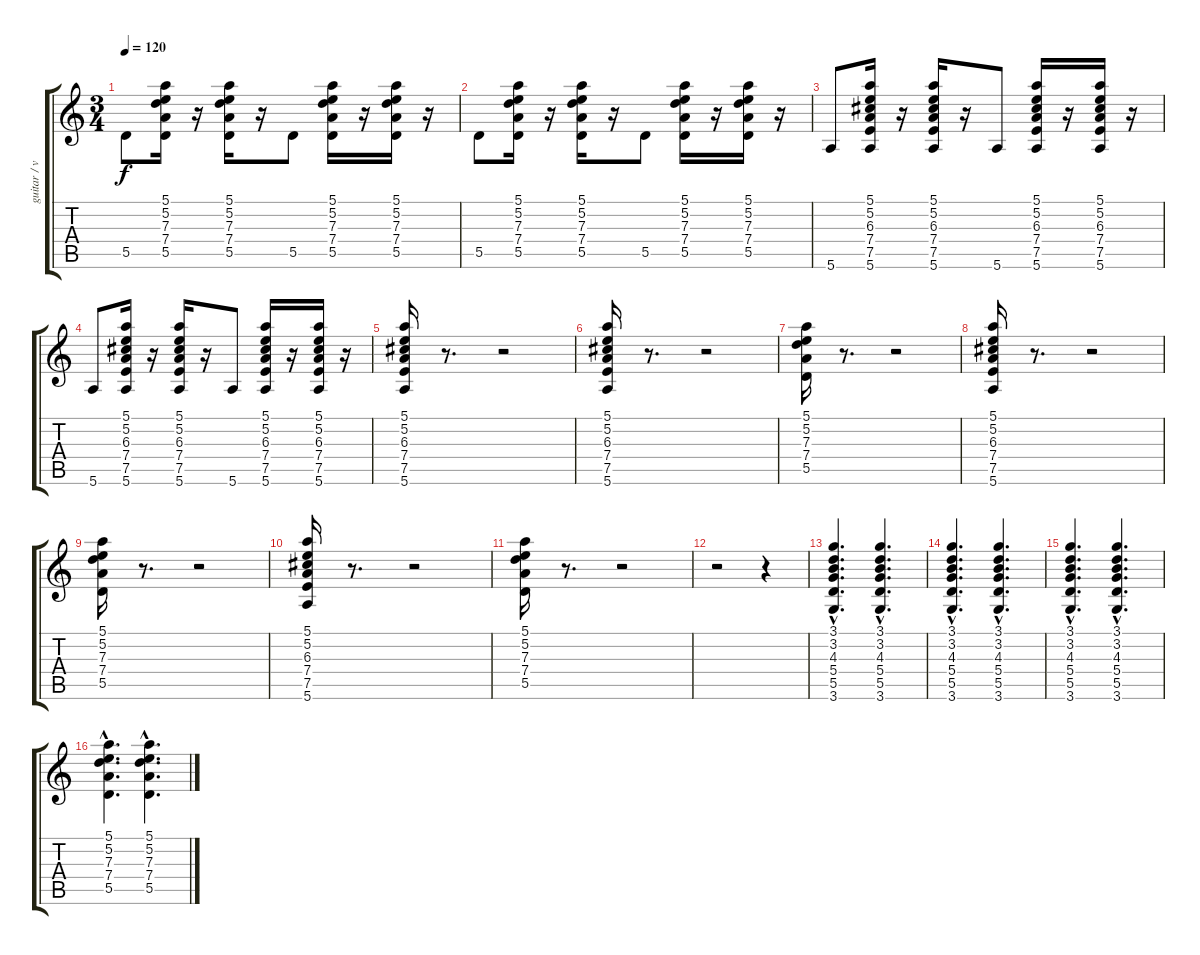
\track ("guitar / voix" "guitar / v") {instrument acousticguitarnylon}
\staff {score tabs}
\tuning (E4 B3 G3 D3 A2 E2) {hide}
\ts (3 4)
\tempo 120
\clef g2
\ks c
5.5.8{dy f} (5.1 5.2 7.3 7.4 5.5).16 r.16 (5.1 5.2 7.3 7.4 5.5).16 r.16 5.5.8 (5.1 5.2 7.3 7.4 5.5).16 r.16 (5.1 5.2 7.3 7.4 5.5).16 r.16 |
5.5.8 (5.1 5.2 7.3 7.4 5.5).16 r.16 (5.1 5.2 7.3 7.4 5.5).16 r.16 5.5.8 (5.1 5.2 7.3 7.4 5.5).16 r.16 (5.1 5.2 7.3 7.4 5.5).16 r.16 |
5.6.8 (5.1 5.2 6.3 7.4 7.5 5.6).16 r.16 (5.1 5.2 6.3 7.4 7.5 5.6).16 r.16 5.6.8 (5.1 5.2 6.3 7.4 7.5 5.6).16 r.16 (5.1 5.2 6.3 7.4 7.5 5.6).16 r.16 |
5.6.8 (5.1 5.2 6.3 7.4 7.5 5.6).16 r.16 (5.1 5.2 6.3 7.4 7.5 5.6).16 r.16 5.6.8 (5.1 5.2 6.3 7.4 7.5 5.6).16 r.16 (5.1 5.2 6.3 7.4 7.5 5.6).16 r.16 |
(5.1 5.2 6.3 7.4 7.5 5.6).16 r.8{d} r.2 |
(5.1 5.2 6.3 7.4 7.5 5.6).16 r.8{d} r.2 |
(5.1 5.2 7.3 7.4 5.5).16 r.8{d} r.2 |
(5.1 5.2 6.3 7.4 7.5 5.6).16 r.8{d} r.2 |
(5.1 5.2 7.3 7.4 5.5).16 r.8{d} r.2 |
(5.1 5.2 6.3 7.4 7.5 5.6).16 r.8{d} r.2 |
(5.1 5.2 7.3 7.4 5.5).16 r.8{d} r.2 |
r.2 r.4 |
(3.1{hac} 3.2{hac} 4.3{hac} 5.4{hac} 5.5{hac} 3.6{hac}).4{d} (3.1{hac} 3.2{hac} 4.3{hac} 5.4{hac} 5.5{hac} 3.6{hac}).4{d} |
(3.1{hac} 3.2{hac} 4.3{hac} 5.4{hac} 5.5{hac} 3.6{hac}).4{d} (3.1{hac} 3.2{hac} 4.3{hac} 5.4{hac} 5.5{hac} 3.6{hac}).4{d} |
(3.1{hac} 3.2{hac} 4.3{hac} 5.4{hac} 5.5{hac} 3.6{hac}).4{d} (3.1{hac} 3.2{hac} 4.3{hac} 5.4{hac} 5.5{hac} 3.6{hac}).4{d} |
(5.1{hac} 5.2{hac} 7.3{hac} 7.4{hac} 5.5{hac}).4{d} (5.1{hac} 5.2{hac} 7.3{hac} 7.4{hac} 5.5{hac}).4{d}
